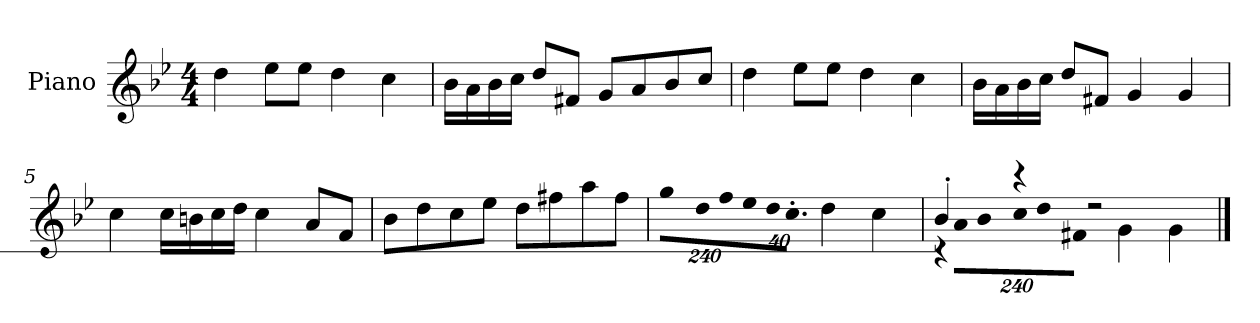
**kern
*part1
*staff1
*I"Piano
*I'P-no
*clefG2
*k[b-e-]
*M4/4
*MM90
=1
4dd\
8ee-\L
8ee-\J
4dd\
4cc\
=2
16b-\LL
16a\
16b-\
16cc\JJ
8dd/L
8f#X/J
8g/L
8a/
8b-/
8cc/J
=3
4dd\
8ee-\L
8ee-\J
4dd\
4cc\
=4
16b-\LL
16a\
16b-\
16cc\JJ
8dd/L
8f#X/J
4g/
4g/
=5
4cc\
16cc\LL
16bn\
16cc\
16dd\JJ
4cc\
8a/L
8f/J
!!LO:LB:g=z
=6
8b-\L
8dd\
8cc\
8ee-\J
8dd\L
8ff#X\
8aa\
8ff#\J
=7
*Xbrackettup
!LO:N:vis=8
960%137gg\L
!LO:N:vis=16
1920%137dd\L
!LO:N:vis=16
1920%137ff\
!LO:N:vis=16
1920%137ee-\
!LO:N:vis=32
640%23dd\K
!LO:N:vis=16.
960%103cc'\JJ
4dd\
4cc\
=8
*^
*	*brackettup
!	!LO:N:vis=32
4b-'/	640%23r
!	!LO:N:vis=16
.	1920%137a\LL
!	!LO:N:vis=32
.	640%23b-\K
!	!LO:N:vis=16
.	1920%137cc\J
!	!LO:N:vis=8
.	960%137dd\
4r	.
!	!LO:N:vis=8
.	960%137f#X\J
2r	4g\
.	4g\
*v	*v
==
*-
